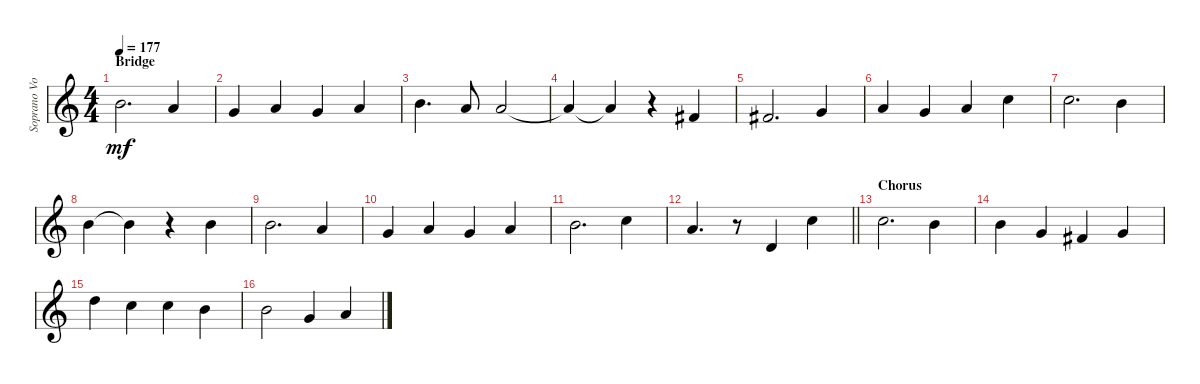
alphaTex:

\track ("Soprano Voice" "Soprano Vo") {instrument violin}
\staff {score}
\tuning (E4 B3 G3 D3 A2 E2 B1) {hide}
\ts (4 4)
\section ("" "Bridge")
\tempo 177
\clef g2
\ks c
7.1.2{d dy mf} 5.1.4 |
3.1.4 5.1.4 3.1.4 5.1.4 |
7.1.4{d} 5.1.8 5.1.2 |
5.1{t}.4 5.1{t}.4 r.4 2.1.4 |
2.1.2{d} 3.1.4 |
5.1.4 3.1.4 5.1.4 8.1.4 |
8.1.2{d} 7.1.4 |
7.1.4 7.1{t}.4 r.4 7.1.4 |
7.1.2{d} 5.1.4 |
3.1.4 5.1.4 3.1.4 5.1.4 |
7.1.2{d} 8.1.4 |
\barLineRight lightlight
5.1.4{d} r.8 3.2.4 8.1.4 |
\section ("" "Chorus")
8.1.2{d} 7.1.4 |
7.1.4 3.1.4 2.1.4 3.1.4 |
10.1.4 8.1.4 8.1.4 7.1.4 |
7.1.2 3.1.4 5.1.4
